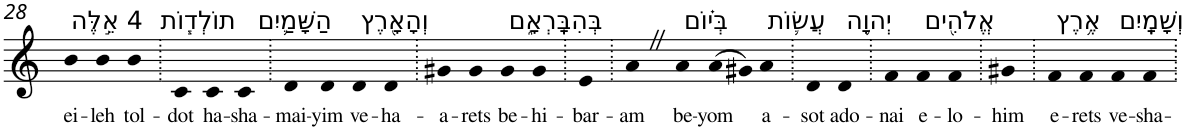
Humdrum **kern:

**kern	**text
*part1	*part1
*staff1	*staff1
*I"Piano	*
*I'Pno	*
!!LO:PB:g=z
*clefG2	*
*k[]	*
=28	=28
!LO:TX:a:t=4 אֵ֣לֶּה	!
!	!LO:LY:b
4b	ei-
!	!LO:LY:b
4b	-leh
!LO:TX:a:t=תוֹלְד֧וֹת	!
!	!LO:LY:b
4b	tol-
=29.	=29.
!	!LO:LY:b
4c	-dot
!LO:TX:a:t=הַשָּׁמַ֛יִם	!
!	!LO:LY:b
4c	ha-
!	!LO:LY:b
4c	-sha-
=30.	=30.
!	!LO:LY:b
4d	-mai-
!	!LO:LY:b
4d	-yim
!LO:TX:a:t=וְהָאָ֖רֶץ	!
!	!LO:LY:b
4d	ve-
!	!LO:LY:b
4d	-ha-
=31.	=31.
!	!LO:LY:b
4g#X	-a-
!	!LO:LY:b
4g#	-rets
!LO:TX:a:t=בְּהִבָּֽרְאָ֑ם	!
!	!LO:LY:b
4g#	be-
!	!LO:LY:b
4g#	-hi-
=32.	=32.
!	!LO:LY:b
4e	-bar-
=33.	=33.
!	!LO:LY:b
4aZ	-am
!LO:TX:a:t=בְּי֗וֹם	!
!	!LO:LY:b
4a	be-
!	!LO:LY:b
(>8a	-yom
8g#X)	.
!LO:TX:a:t=עֲשׂ֛וֹת	!
!	!LO:LY:b
4a	a-
=34.	=34.
!	!LO:LY:b
4d	-sot
!LO:TX:a:t=יְהוָ֥ה	!
!	!LO:LY:b
4d	ado-
=35.	=35.
!	!LO:LY:b
4f	-nai
!LO:TX:a:t=אֱלֹהִ֖ים	!
!	!LO:LY:b
4f	e-
!	!LO:LY:b
4f	-lo-
=36.	=36.
!	!LO:LY:b
4g#X	-him
=37.	=37.
!LO:TX:a:t=אֶ֥רֶץ	!
!	!LO:LY:b
4f	e-
!	!LO:LY:b
4f	-rets
!LO:TX:a:t=וְשָׁמָֽיִם	!
!	!LO:LY:b
4f	ve-
!	!LO:LY:b
4f	-sha-
=.	=.
*-	*-
